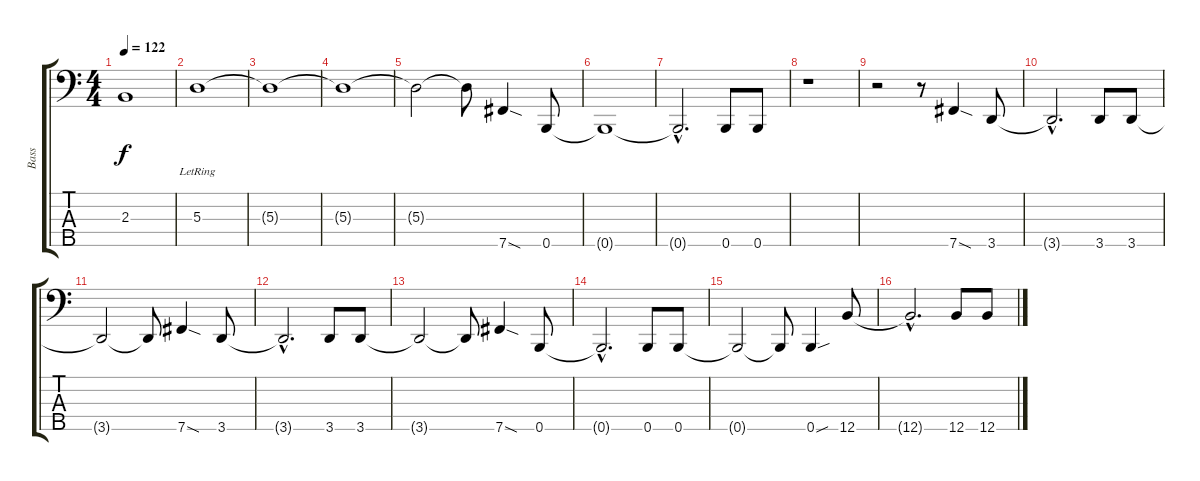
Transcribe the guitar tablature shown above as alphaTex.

\track ("Bass" "Bass") {instrument fretlessbass}
\staff {score tabs}
\tuning (G2 D2 A1 E1 B0) {hide}
\ts (4 4)
\tempo 122
\clef f4
\ks c
2.3{t}.1{dy f} |
5.3{lr}.1 |
5.3{t}.1 |
5.3{t}.1 |
5.3{t}.2 5.3{t}.8 7.5{sod}.4 0.5.8 |
0.5{t}.1 |
0.5{hac t}.2{d} 0.5.8 0.5.8 |
r.1 |
r.2 r.8 7.5{sod}.4 3.5.8 |
3.5{hac t}.2{d} 3.5.8 3.5.8 |
3.5{t}.2 3.5{t}.8 7.5{sod}.4 3.5.8 |
3.5{hac t}.2{d} 3.5.8 3.5.8 |
3.5{t}.2 3.5{t}.8 7.5{sod}.4 0.5.8 |
0.5{hac t}.2{d} 0.5.8 0.5.8 |
0.5{t}.2 0.5{t}.8 0.5{sou}.4 12.5.8 |
12.5{hac t}.2{d} 12.5.8 12.5.8
